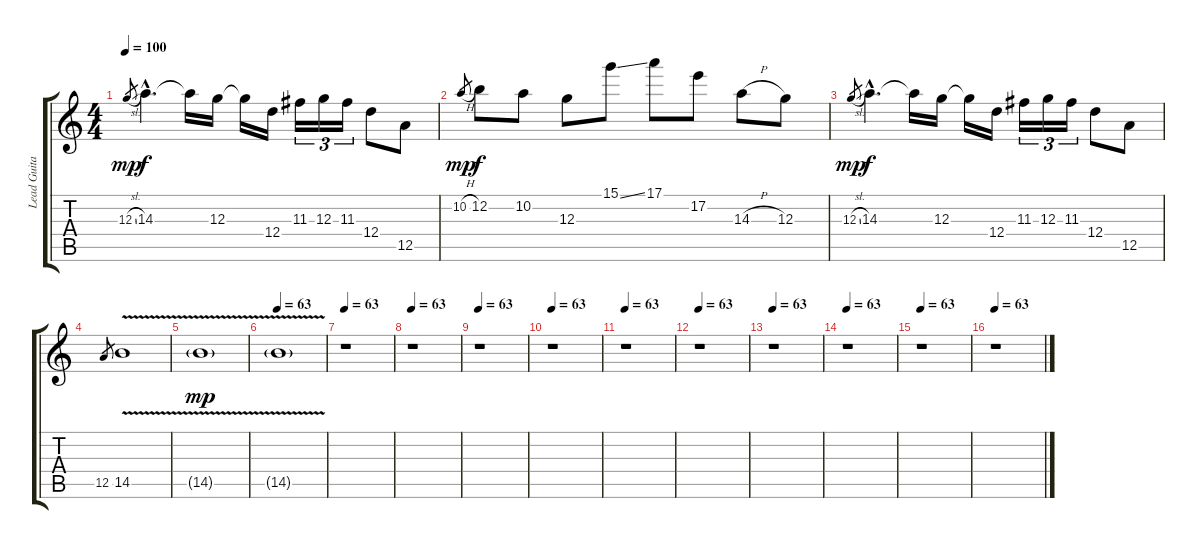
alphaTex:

\track ("Lead Guitar" "Lead Guita") {instrument distortionguitar}
\staff {score tabs}
\tuning (E4 B3 G3 D3 A2 E2) {hide}
\ts (4 4)
\tempo 100
\clef g2
\ks c
12.3{sl}.8{gr dy mp} 14.3{hac}.4{d dy f} 14.3{t}.16 12.3.16 12.3{t}.16 12.4.16 11.3.16{tu (3 2)} 12.3.16{tu (3 2)} 11.3.16{tu (3 2)} 12.4.8 12.5.8 |
10.2{h}.8{gr dy mp} 12.2.8{dy f balance 5} 10.2.8 12.3.8 15.1{ss}.8 17.1.8 17.2.8 14.3{h}.8 12.3.8 |
12.3{sl}.8{gr dy mp} 14.3{hac}.4{d dy f} 14.3{t}.16 12.3.16 12.3{t}.16 12.4.16 11.3.16{tu (3 2)} 12.3.16{tu (3 2)} 11.3.16{tu (3 2)} 12.4.8 12.5.8 |
12.5.8{gr} 14.5{v}.1 |
14.5{v g}.1{dy mp} |
\tempo 63
14.5{v g}.1 |
\tempo 63
r.1 |
\tempo 63
r.1 |
\tempo 63
r.1 |
\tempo 63
r.1 |
\tempo 63
r.1 |
\tempo 63
r.1 |
\tempo 63
r.1 |
\tempo 63
r.1 |
\tempo 63
r.1 |
\tempo 63
r.1
